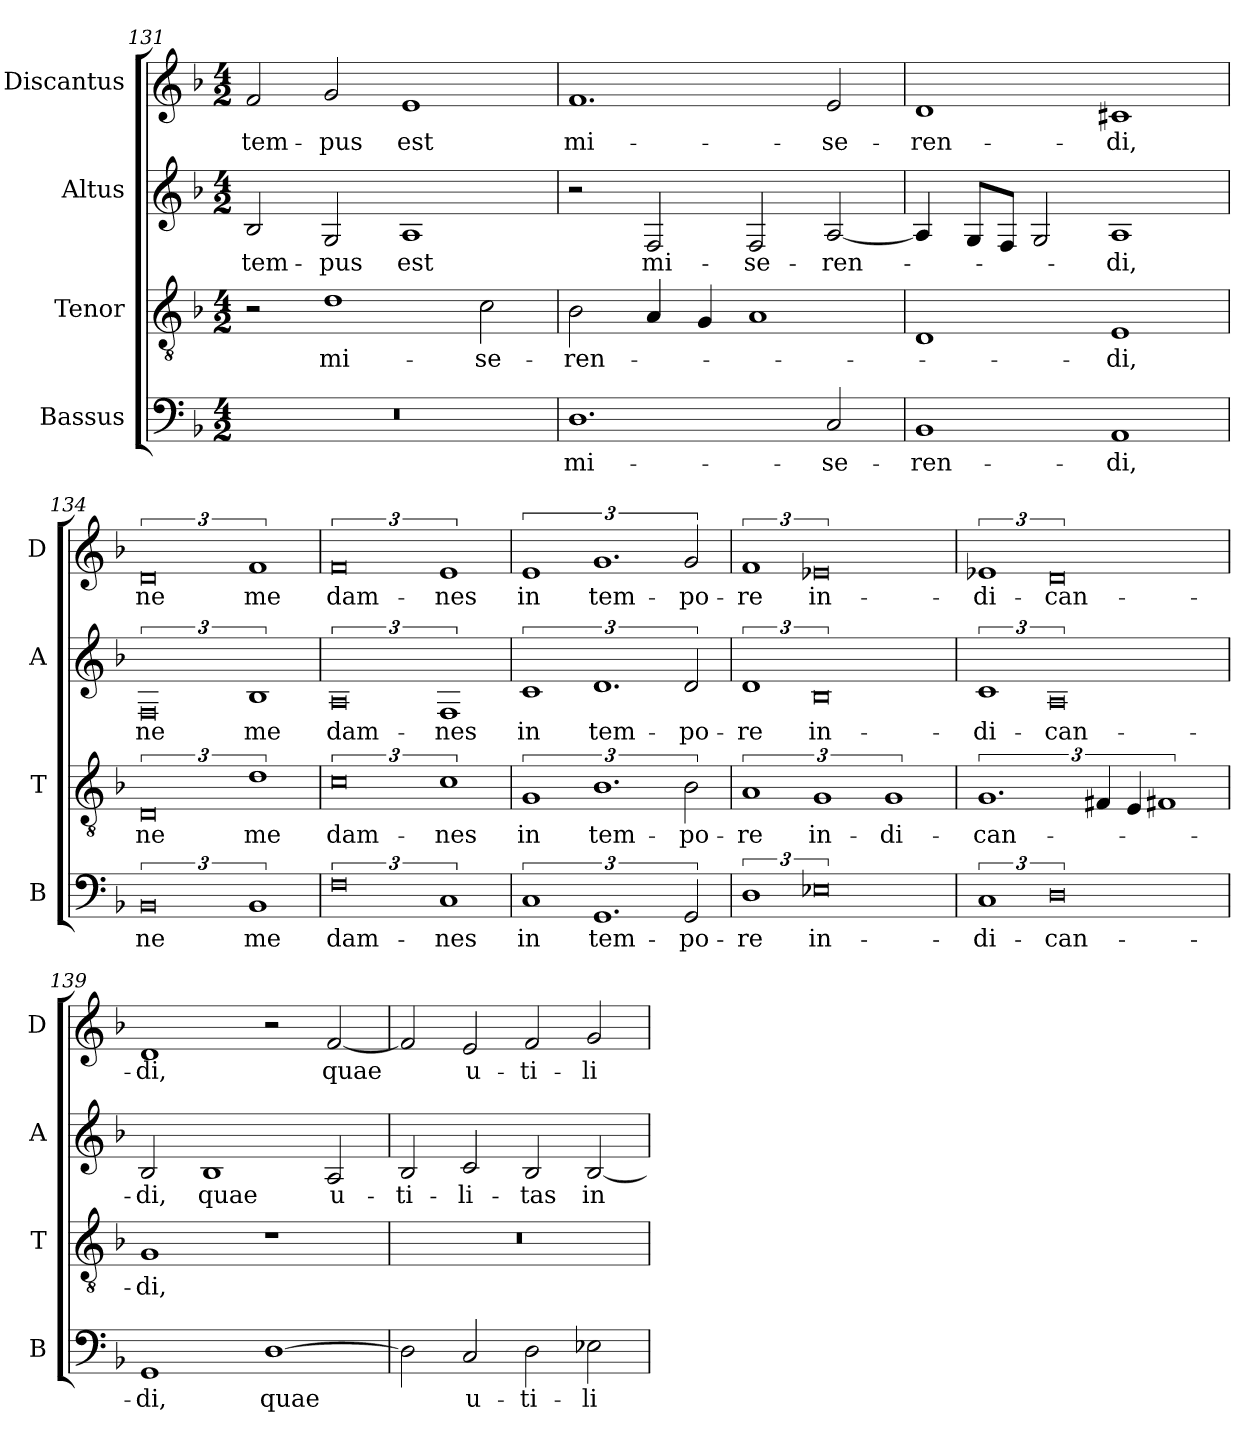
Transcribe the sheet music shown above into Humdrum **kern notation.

**kern	**text	**kern	**text	**kern	**text	**kern	**text
*part4	*part4	*part3	*part3	*part2	*part2	*part1	*part1
*staff4	*staff4	*staff3	*staff3	*staff2	*staff2	*staff1	*staff1
*I"Bassus	*	*I"Tenor	*	*I"Altus	*	*I"Discantus	*
*I'B	*	*I'T	*	*I'A	*	*I'D	*
*clefF4	*	*clefGv2	*	*clefG2	*	*clefG2	*
*k[b-]	*	*k[b-]	*	*k[b-]	*	*k[b-]	*
*F:	*	*F:	*	*F:	*	*F:	*
*M4/2	*	*M4/2	*	*M4/2	*	*M4/2	*
=131	=131	=131	=131	=131	=131	=131	=131
!	!	!	!	!	!LO:LY:b	!	!LO:LY:b
0r	.	2r	.	2B-/	tem-	2f/	tem-
!	!	!	!LO:LY:b	!	!LO:LY:b	!	!LO:LY:b
.	.	1d	mi-	2G/	-pus	2g/	-pus
!	!	!	!	!	!LO:LY:b	!	!LO:LY:b
.	.	.	.	1A	est	1e	est
!	!	!	!LO:LY:b	!	!	!	!
.	.	2c\	-se-	.	.	.	.
=132	=132	=132	=132	=132	=132	=132	=132
!	!LO:LY:b	!	!LO:LY:b	!	!	!	!LO:LY:b
1.D	mi-	2B-\	-ren-	2r	.	1.f	mi-
!	!	!	!	!	!LO:LY:b	!	!
.	.	4A/	.	2F/	mi-	.	.
.	.	4G/	.	.	.	.	.
!	!	!	!	!	!LO:LY:b	!	!
.	.	1A	.	2F/	-se-	.	.
!	!LO:LY:b	!	!	!	!LO:LY:b	!	!LO:LY:b
2C/	-se-	.	.	[2A/	-ren-	2e/	-se-
=133	=133	=133	=133	=133	=133	=133	=133
!	!LO:LY:b	!	!	!	!	!	!LO:LY:b
1BB-	-ren-	1D	.	4A/]	.	1d	-ren-
.	.	.	.	8G/L	.	.	.
.	.	.	.	8F/J	.	.	.
.	.	.	.	2G/	.	.	.
!	!LO:LY:b	!	!LO:LY:b	!	!LO:LY:b	!	!LO:LY:b
1AA	-di,	1E	-di,	1A	-di,	1c#X	-di,
!!LO:LB:g=z
=134	=134	=134	=134	=134	=134	=134	=134
!	!LO:LY:b	!	!LO:LY:b	!	!LO:LY:b	!	!LO:LY:b
3%4BB-	ne	3%4D	ne	3%4F	ne	3%4d	ne
!	!LO:LY:b	!	!LO:LY:b	!	!LO:LY:b	!	!LO:LY:b
3%2BB-	me	3%2d	me	3%2B-	me	3%2f	me
=135	=135	=135	=135	=135	=135	=135	=135
!	!LO:LY:b	!	!LO:LY:b	!	!LO:LY:b	!	!LO:LY:b
3%4F	dam-	3%4c	dam-	3%4A	dam-	3%4f	dam-
!	!LO:LY:b	!	!LO:LY:b	!	!LO:LY:b	!	!LO:LY:b
3%2C	-nes	3%2c	-nes	3%2F	-nes	3%2e	-nes
=136	=136	=136	=136	=136	=136	=136	=136
!	!LO:LY:b	!	!LO:LY:b	!	!LO:LY:b	!	!LO:LY:b
3%2C	in	3%2G	in	3%2c	in	3%2e	in
!	!LO:LY:b	!	!LO:LY:b	!	!LO:LY:b	!	!LO:LY:b
3%2.GG	tem-	3%2.B-	tem-	3%2.d	tem-	3%2.g	tem-
!	!LO:LY:b	!	!LO:LY:b	!	!LO:LY:b	!	!LO:LY:b
3GG/	-po-	3B-\	-po-	3d/	-po-	3g/	-po-
=137	=137	=137	=137	=137	=137	=137	=137
!	!LO:LY:b	!	!LO:LY:b	!	!LO:LY:b	!	!LO:LY:b
3%2D	-re	3%2A	-re	3%2d	-re	3%2f	-re
!	!LO:LY:b	!	!LO:LY:b	!	!LO:LY:b	!	!LO:LY:b
3%4E-X	in-	3%2G	in-	3%4B-	in-	3%4e-X	in-
!	!	!	!LO:LY:b	!	!	!	!
.	.	3%2G	-di-	.	.	.	.
=138	=138	=138	=138	=138	=138	=138	=138
!	!LO:LY:b	!	!LO:LY:b	!	!LO:LY:b	!	!LO:LY:b
3%2C	-di-	3%2.G	-can-	3%2c	-di-	3%2e-X	-di-
!	!LO:LY:b	!	!	!	!LO:LY:b	!	!LO:LY:b
3%4D	-can-	.	.	3%4A	-can-	3%4d	-can-
.	.	6F#X/	.	.	.	.	.
.	.	6E/	.	.	.	.	.
.	.	3%2F#X	.	.	.	.	.
!!LO:PB:g=z
=139	=139	=139	=139	=139	=139	=139	=139
!	!LO:LY:b	!	!LO:LY:b	!	!LO:LY:b	!	!LO:LY:b
1GG	-di,	1G	-di,	2B-/	-di,	1d	-di,
!	!	!	!	!	!LO:LY:b	!	!
.	.	.	.	1B-	quae	.	.
!	!LO:LY:b	!	!	!	!	!	!
[1D	quae	1r	.	.	.	2r	.
!	!	!	!	!	!LO:LY:b	!	!LO:LY:b
.	.	.	.	2A/	u-	[2f/	quae
=140	=140	=140	=140	=140	=140	=140	=140
!	!	!	!	!	!LO:LY:b	!	!
2D\]	.	0r	.	2B-/	-ti-	2f/]	.
!	!LO:LY:b	!	!	!	!LO:LY:b	!	!LO:LY:b
2C/	u-	.	.	2c/	-li-	2e/	u-
!	!LO:LY:b	!	!	!	!LO:LY:b	!	!LO:LY:b
2D\	-ti-	.	.	2B-/	-tas	2f/	-ti-
!	!LO:LY:b	!	!	!	!LO:LY:b	!	!LO:LY:b
2E-X\	-li-	.	.	[2B-/	in	2g/	-li-
=	=	=	=	=	=	=	=
*-	*-	*-	*-	*-	*-	*-	*-
